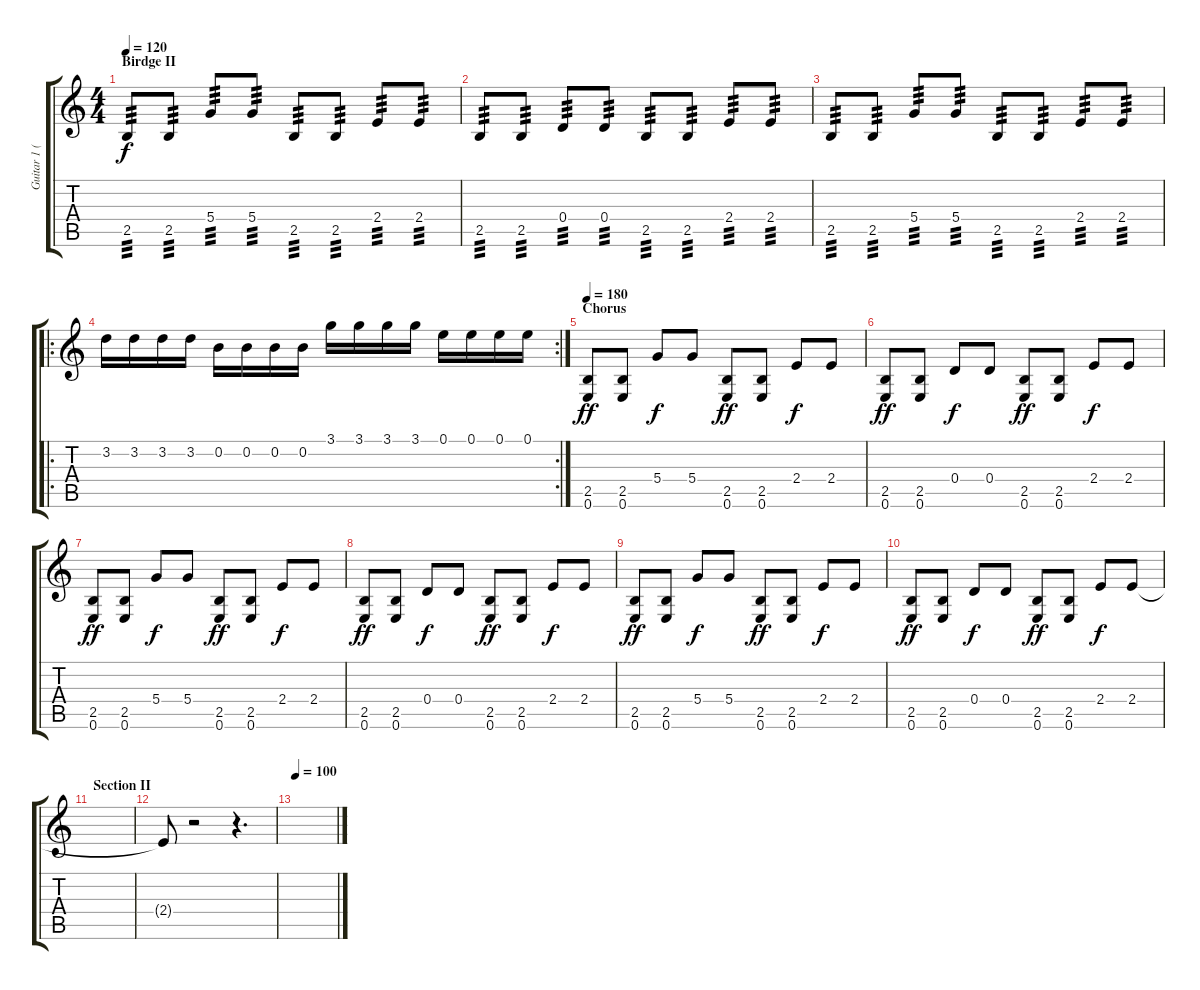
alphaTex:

\track ("Guitar 1 (electric)" "Guitar 1 (") {instrument overdrivenguitar}
\staff {score tabs}
\tuning (E4 B3 G3 D3 A2 E2) {hide}
\ts (4 4)
\section ("" "Birdge II")
\tempo 120
\clef g2
\ks c
2.5.8{tp 3 dy f} 2.5.8{tp 3} 5.4.8{tp 3} 5.4.8{tp 3} 2.5.8{tp 3} 2.5.8{tp 3} 2.4.8{tp 3} 2.4.8{tp 3} |
2.5.8{tp 3} 2.5.8{tp 3} 0.4.8{tp 3} 0.4.8{tp 3} 2.5.8{tp 3} 2.5.8{tp 3} 2.4.8{tp 3} 2.4.8{tp 3} |
2.5.8{tp 3} 2.5.8{tp 3} 5.4.8{tp 3} 5.4.8{tp 3} 2.5.8{tp 3} 2.5.8{tp 3} 2.4.8{tp 3} 2.4.8{tp 3} |
\ro
\rc 2
3.2.16 3.2.16 3.2.16 3.2.16 0.2.16 0.2.16 0.2.16 0.2.16 3.1.16 3.1.16 3.1.16 3.1.16 0.1.16 0.1.16 0.1.16 0.1.16 |
\section ("" "Chorus")
\tempo 180
(2.5 0.6).8{dy ff volume 14 instrument overdrivenguitar} (2.5 0.6).8 5.4.8{dy f} 5.4.8 (2.5 0.6).8{dy ff} (2.5 0.6).8 2.4.8{dy f} 2.4.8 |
(2.5 0.6).8{dy ff} (2.5 0.6).8 0.4.8{dy f} 0.4.8 (2.5 0.6).8{dy ff} (2.5 0.6).8 2.4.8{dy f} 2.4.8 |
(2.5 0.6).8{dy ff} (2.5 0.6).8 5.4.8{dy f} 5.4.8 (2.5 0.6).8{dy ff} (2.5 0.6).8 2.4.8{dy f} 2.4.8 |
(2.5 0.6).8{dy ff} (2.5 0.6).8 0.4.8{dy f} 0.4.8 (2.5 0.6).8{dy ff} (2.5 0.6).8 2.4.8{dy f} 2.4.8 |
(2.5 0.6).8{dy ff volume 14 instrument overdrivenguitar} (2.5 0.6).8 5.4.8{dy f} 5.4.8 (2.5 0.6).8{dy ff} (2.5 0.6).8 2.4.8{dy f} 2.4.8 |
(2.5 0.6).8{dy ff} (2.5 0.6).8 0.4.8{dy f} 0.4.8 (2.5 0.6).8{dy ff} (2.5 0.6).8 2.4.8{dy f} 2.4.8 |
\section ("" "Section II")
|
2.4{t}.8 r.2 r.4{d} |
\tempo 100
